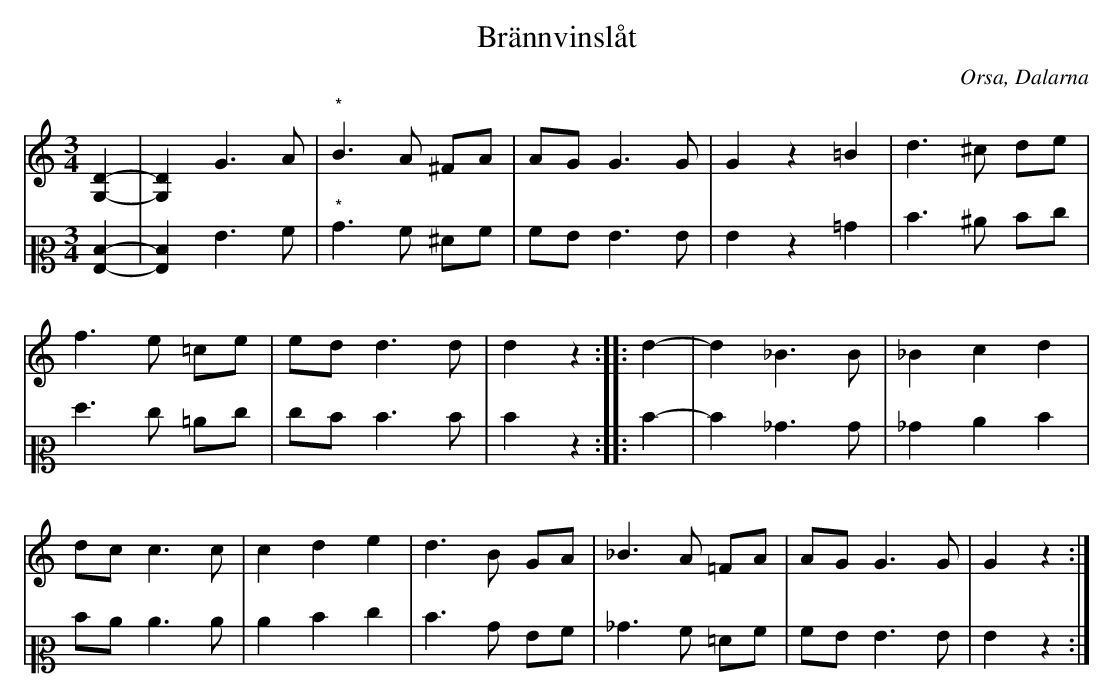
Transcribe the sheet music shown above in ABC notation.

X:1
T: Brännvinslåt
O: Orsa, Dalarna
M: 3/4
L: 1/8
K: Gmix
V:1
[D2-G,2-] | [D2G,2] G3 A | "*"B3 A ^FA | AG G3 G | G2 z2 =B2 | d3 ^c de |
f3 e =ce | ed d3 d | d2 z2 :: d2- | d2 _B3 B | _B2 c2 d2 |
dc c3 c | c2 d2 e2 | d3 B GA | _B3 A =FA | AG G3 G | G2 z2 :|]
V:2 clef=tenor2
[D2-G,2-] | [D2G,2] G3 A | "*"B3 A ^FA | AG G3 G | G2 z2 =B2 | d3 ^c de |
f3 e =ce | ed d3 d | d2 z2 :: d2- | d2 _B3 B | _B2 c2 d2 |
dc c3 c | c2 d2 e2 | d3 B GA | _B3 A =FA | AG G3 G | G2 z2 :|]
